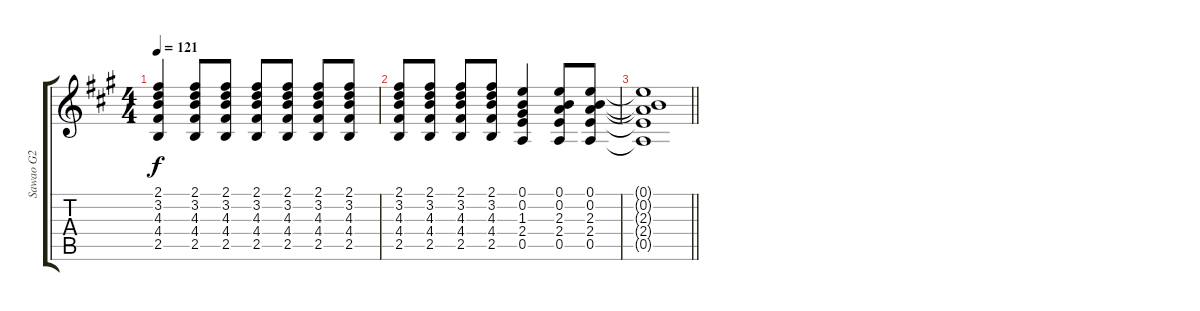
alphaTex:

\track ("Sawao G2" "Sawao G2") {instrument overdrivenguitar}
\staff {score tabs}
\tuning (E4 B3 G3 D3 A2 E2) {hide}
\ts (4 4)
\tempo 121
\clef g2
\ks a
(2.1 3.2 4.3 4.4 2.5).4{dy f} (2.1 3.2 4.3 4.4 2.5).8 (2.1 3.2 4.3 4.4 2.5).8 (2.1 3.2 4.3 4.4 2.5).8 (2.1 3.2 4.3 4.4 2.5).8 (2.1 3.2 4.3 4.4 2.5).8 (2.1 3.2 4.3 4.4 2.5).8 |
(2.1 3.2 4.3 4.4 2.5).8 (2.1 3.2 4.3 4.4 2.5).8 (2.1 3.2 4.3 4.4 2.5).8 (2.1 3.2 4.3 4.4 2.5).8 (0.1 0.2 1.3 2.4 0.5).4 (0.1 0.2 2.3 2.4 0.5).8 (0.1 0.2 2.3 2.4 0.5).8 |
\barLineRight lightlight
(0.1{t} 0.2{t} 2.3{t} 2.4{t} 0.5{t}).1
